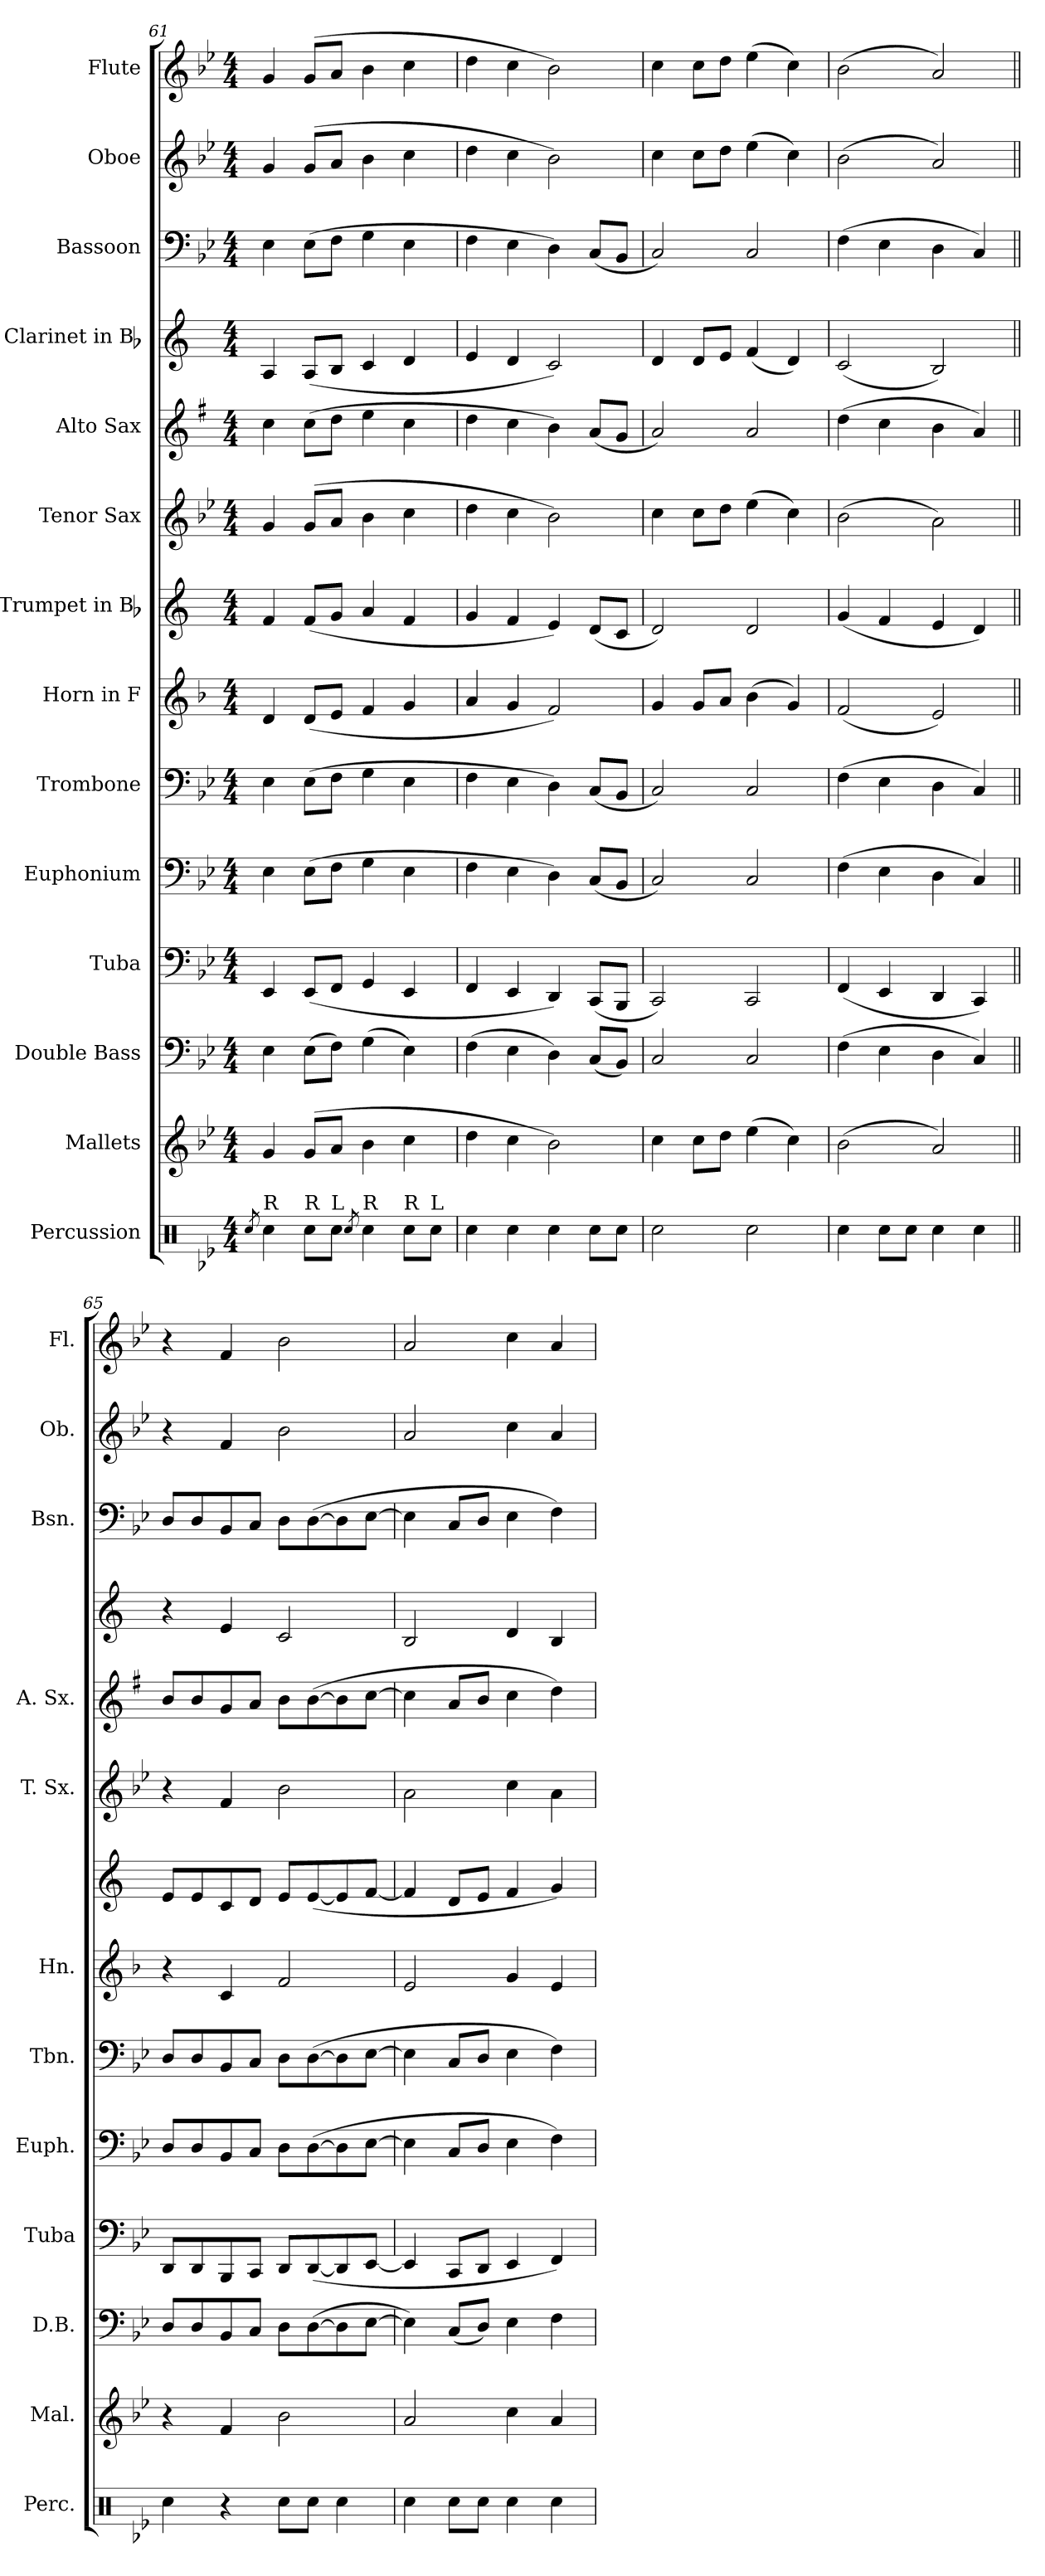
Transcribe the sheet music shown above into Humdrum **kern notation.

**kern	**kern	**kern	**kern	**kern	**kern	**kern	**kern	**kern	**kern	**kern	**kern	**kern	**kern
*part14	*part13	*part12	*part11	*part10	*part9	*part8	*part7	*part6	*part5	*part4	*part3	*part2	*part1
*staff14	*staff13	*staff12	*staff11	*staff10	*staff9	*staff8	*staff7	*staff6	*staff5	*staff4	*staff3	*staff2	*staff1
*I"Percussion	*I"Mallets	*I"Double Bass	*I"Tuba	*I"Euphonium	*I"Trombone	*I"Horn in F	*I"Trumpet in Bb	*I"Tenor Sax	*I"Alto Sax	*I"Clarinet in Bb	*I"Bassoon	*I"Oboe	*I"Flute
*I'Perc.	*I'Mal.	*I'D.B.	*I'Tuba	*I'Euph.	*I'Tbn.	*I'Hn.	*	*I'T. Sx.	*I'A. Sx.	*	*I'Bsn.	*I'Ob.	*I'Fl.
*clefX	*clefG2	*clefF4	*clefF4	*clefF4	*clefF4	*clefG2	*clefG2	*clefG2	*clefG2	*clefG2	*clefF4	*clefG2	*clefG2
*	*	*ITrd7c12	*	*	*	*ITrd4c7	*ITrd1c2	*ITrd8c14	*ITrd5c9	*ITrd1c2	*	*	*
*k[b-e-]	*k[b-e-]	*k[b-e-]	*k[b-e-]	*k[b-e-]	*k[b-e-]	*k[b-e-]	*k[b-e-]	*k[b-e-]	*k[b-e-]	*k[b-e-]	*k[b-e-]	*k[b-e-]	*k[b-e-]
*B-:	*B-:	*B-:	*B-:	*B-:	*B-:	*B-:	*B-:	*B-:	*B-:	*B-:	*B-:	*B-:	*B-:
*M4/4	*M4/4	*M4/4	*M4/4	*M4/4	*M4/4	*M4/4	*M4/4	*M4/4	*M4/4	*M4/4	*M4/4	*M4/4	*M4/4
=61	=61	=61	=61	=61	=61	=61	=61	=61	=61	=61	=61	=61	=61
8qRcc/	.	.	.	.	.	.	.	.	.	.	.	.	.
!LO:TX:a:t=R	!	!	!	!	!	!	!	!	!	!	!	!	!
4Rcc\	4g/	4EE-\	4EE-/	4E-\	4E-\	4G/	4e-/	4G/	4e-\	4G/	4E-\	4g/	4g/
!LO:TX:a:t=R	!	!	!	!	!	!	!	!	!	!	!	!	!
8Rcc\L	(>8g/L	(>8EE-\L	(<8EE-/L	(>8E-\L	(>8E-\L	(<8G/L	(<8e-/L	(>8G/L	(>8e-\L	(<8G/L	(>8E-\L	(>8g/L	(>8g/L
!LO:TX:a:t=L	!	!	!	!	!	!	!	!	!	!	!	!	!
8Rcc\J	8a/J	8FF\J)	8FF/J	8F\J	8F\J	8A/J	8f/J	8A/J	8f\J	8A/J	8F\J	8a/J	8a/J
8qRcc/	.	.	.	.	.	.	.	.	.	.	.	.	.
!LO:TX:a:t=R	!	!	!	!	!	!	!	!	!	!	!	!	!
4Rcc\	4b-\	(>4GG\	4GG/	4G\	4G\	4B-/	4g/	4B-\	4g\	4B-/	4G\	4b-\	4b-\
!LO:TX:a:t=R	!	!	!	!	!	!	!	!	!	!	!	!	!
8Rcc\L	4cc\	4EE-\)	4EE-/	4E-\	4E-\	4c/	4e-/	4c\	4e-\	4c/	4E-\	4cc\	4cc\
!LO:TX:a:t=L	!	!	!	!	!	!	!	!	!	!	!	!	!
8Rcc\J	.	.	.	.	.	.	.	.	.	.	.	.	.
=62	=62	=62	=62	=62	=62	=62	=62	=62	=62	=62	=62	=62	=62
4Rcc\	4dd\	(>4FF\	4FF/	4F\	4F\	4d/	4f/	4d\	4f\	4d/	4F\	4dd\	4dd\
4Rcc\	4cc\	4EE-\	4EE-/	4E-\	4E-\	4c/	4e-/	4c\	4e-\	4c/	4E-\	4cc\	4cc\
4Rcc\	2b-\)	4DD\)	4DD/)	4D\)	4D\)	2B-/)	4d/)	2B-\)	4d\)	2B-/)	4D\)	2b-\)	2b-\)
8Rcc\L	.	(<8CC/L	(<8CC/L	(<8C/L	(<8C/L	.	(<8c/L	.	(<8c/L	.	(<8C/L	.	.
8Rcc\J	.	8BBB-/J)	8BBB-/J	8BB-/J	8BB-/J	.	8B-/J	.	8B-/J	.	8BB-/J	.	.
=63	=63	=63	=63	=63	=63	=63	=63	=63	=63	=63	=63	=63	=63
2Rcc\	4cc\	2CC/	2CC/)	2C/)	2C/)	4c/	2c/)	4c\	2c/)	4c/	2C/)	4cc\	4cc\
.	8cc\L	.	.	.	.	8c/L	.	8c\L	.	8c/L	.	8cc\L	8cc\L
.	8dd\J	.	.	.	.	8d/J	.	8d\J	.	8d/J	.	8dd\J	8dd\J
2Rcc\	(>4ee-\	2CC/	2CC/	2C/	2C/	(>4e-\	2c/	(>4e-\	2c/	(<4e-/	2C/	(>4ee-\	(>4ee-\
.	4cc\)	.	.	.	.	4c/)	.	4c\)	.	4c/)	.	4cc\)	4cc\)
=64	=64	=64	=64	=64	=64	=64	=64	=64	=64	=64	=64	=64	=64
4Rcc\	(>2b-\	(>4FF\	(<4FF/	(>4F\	(>4F\	(<2B-/	(<4f/	(>2B-\	(>4f\	(<2B-/	(>4F\	(>2b-\	(>2b-\
8Rcc\L	.	4EE-\	4EE-/	4E-\	4E-\	.	4e-/	.	4e-\	.	4E-\	.	.
8Rcc\J	.	.	.	.	.	.	.	.	.	.	.	.	.
4Rcc\	2a/)	4DD\	4DD/	4D\	4D\	2A/)	4d/	2A\)	4d\	2A/)	4D\	2a/)	2a/)
4Rcc\	.	4CC/)	4CC/)	4C/)	4C/)	.	4c/)	.	4c/)	.	4C/)	.	.
!!LO:PB:g=z
=65||	=65||	=65||	=65||	=65||	=65||	=65||	=65||	=65||	=65||	=65||	=65||	=65||	=65||
4Rcc\	4r	8DD/L	8DD/L	8D/L	8D/L	4r	8d/L	4r	8d/L	4r	8D/L	4r	4r
.	.	8DD/	8DD/	8D/	8D/	.	8d/	.	8d/	.	8D/	.	.
4r	4f/	8BBB-/	8BBB-/	8BB-/	8BB-/	4F/	8B-/	4F/	8B-/	4d/	8BB-/	4f/	4f/
.	.	8CC/J	8CC/J	8C/J	8C/J	.	8c/J	.	8c/J	.	8C/J	.	.
8Rcc\L	2b-\	8DD\L	8DD/L	8D\L	8D\L	2B-/	8d/L	2B-\	8d\L	2B-/	8D\L	2b-\	2b-\
8Rcc\J	.	(>[8DD\	(<[8DD/	(>[8D\	(>[8D\	.	(<[8d/	.	(>[8d\	.	(>[8D\	.	.
4Rcc\	.	8DD\]	8DD/]	8D\]	8D\]	.	8d/]	.	8d\]	.	8D\]	.	.
.	.	[8EE-\J	[8EE-/J	[8E-\J	[8E-\J	.	[8e-/J	.	[8e-\J	.	[8E-\J	.	.
=66	=66	=66	=66	=66	=66	=66	=66	=66	=66	=66	=66	=66	=66
4Rcc\	2a/	4EE-\])	4EE-/]	4E-\]	4E-\]	2A/	4e-/]	2A\	4e-\]	2A/	4E-\]	2a/	2a/
8Rcc\L	.	(<8CC/L	8CC/L	8C/L	8C/L	.	8c/L	.	8c/L	.	8C/L	.	.
8Rcc\J	.	8DD/J)	8DD/J	8D/J	8D/J	.	8d/J	.	8d/J	.	8D/J	.	.
4Rcc\	4cc\	4EE-\	4EE-/	4E-\	4E-\	4c/	4e-/	4c\	4e-\	4c/	4E-\	4cc\	4cc\
4Rcc\	4a/	4FF\	4FF/)	4F\)	4F\)	4A/	4f/)	4A\	4f\)	4A/	4F\)	4a/	4a/
=	=	=	=	=	=	=	=	=	=	=	=	=	=
*-	*-	*-	*-	*-	*-	*-	*-	*-	*-	*-	*-	*-	*-
